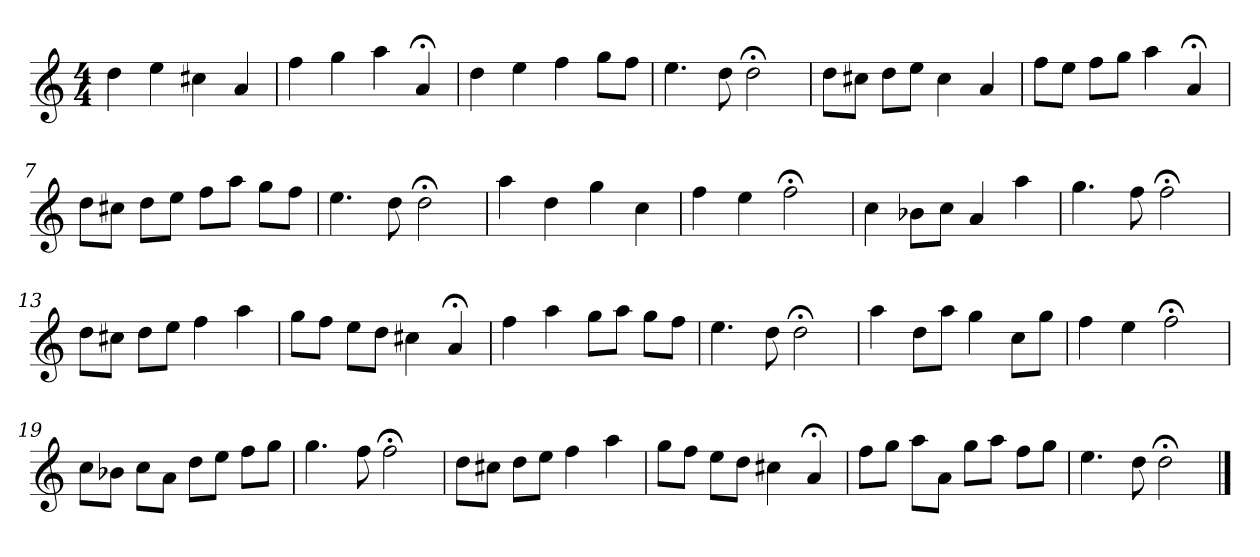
**kern
*part1
*staff1
*k[]
*D:dor
*M4/4
*MM120
=1
4dd
4ee
4cc#X
4a
=2
4ff
4gg
4aa
4a;<
=3
4dd
4ee
4ff
8ggL
8ffJ
=4
4.ee
8dd
2dd;<
=5
8ddL
8cc#XJ
8ddL
8eeJ
4cc#
4a
=6
8ffL
8eeJ
8ffL
8ggJ
4aa
4a;<
=7
8ddL
8cc#XJ
8ddL
8eeJ
8ffL
8aaJ
8ggL
8ffJ
=8
4.ee
8dd
2dd;<
=9
4aa
4dd
4gg
4cc
=10
4ff
4ee
2ff;<
=11
4cc
8b-XL
8ccJ
4a
4aa
=12
4.gg
8ff
2ff;<
=13
8ddL
8cc#XJ
8ddL
8eeJ
4ff
4aa
=14
8ggL
8ffJ
8eeL
8ddJ
4cc#X
4a;<
=15
4ff
4aa
8ggL
8aaJ
8ggL
8ffJ
=16
4.ee
8dd
2dd;<
=17
4aa
8ddL
8aaJ
4gg
8ccL
8ggJ
=18
4ff
4ee
2ff;<
=19
8ccL
8b-XJ
8ccL
8aJ
8ddL
8eeJ
8ffL
8ggJ
=20
4.gg
8ff
2ff;<
=21
8ddL
8cc#XJ
8ddL
8eeJ
4ff
4aa
=22
8ggL
8ffJ
8eeL
8ddJ
4cc#X
4a;<
=23
8ffL
8ggJ
8aaL
8aJ
8ggL
8aaJ
8ffL
8ggJ
=24
4.ee
8dd
2dd;<
==
*-
